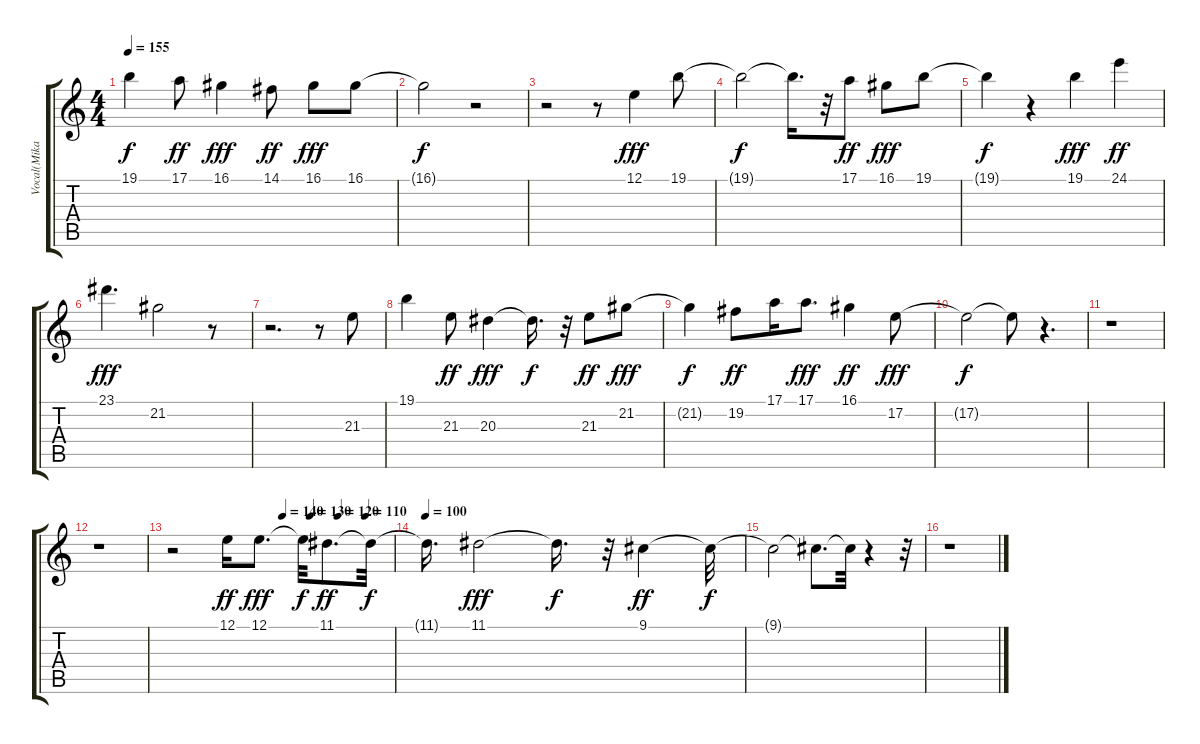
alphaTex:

\track ("Vocal(Mika Nakashima)" "Vocal(Mika") {instrument panflute}
\staff {score tabs}
\tuning (E4 B3 G3 D3 A2 E2) {hide}
\ts (4 4)
\tempo 155
\clef g2
\ks c
19.1{t}.4{dy f} 17.1.8{dy ff} 16.1.4{dy fff} 14.1.8{dy ff} 16.1.8{dy fff} 16.1.8 |
16.1{t}.2{dy f} r.2 |
r.2 r.8 12.1.4{dy fff} 19.1.8 |
19.1{t}.2{dy f} 19.1{t}.16{d} r.32 17.1.8{dy ff} 16.1.8{dy fff} 19.1.8 |
19.1{t}.4{dy f} r.4 19.1.4{dy fff} 24.1.4{dy ff} |
23.1.4{d dy fff} 21.2.2 r.8 |
r.2{d} r.8 21.3.8 |
19.1.4 21.3.8{dy ff} 20.3.4{dy fff} 20.3{t}.16{d dy f} r.32 21.3.8{dy ff} 21.2.8{dy fff} |
21.2{t}.4{dy f} 19.2.8{dy ff} 17.1.16 17.1.8{d dy fff} 16.1.4{dy ff} 17.2.8{dy fff} |
17.2{t}.2{dy f} 17.2{t}.8 r.4{d} |
r.1 |
r.1 |
\tempo (140 0.5)
\tempo (130 0.625)
\tempo (120 0.75)
\tempo (110 0.875)
r.2 12.1.16{dy ff} 12.1.8{d dy fff} 12.1{t}.32{dy f} 11.1.8{d dy ff} 11.1{t}.32{dy f} |
\tempo 100
11.1{t}.16{d} 11.1.2{dy fff} 11.1{t}.16{d dy f} r.32 9.1.4{dy ff} 9.1{t}.32{dy f} |
9.1{t}.2 9.1{t}.8{d} 9.1{t}.32 r.4 r.32 |
r.1
